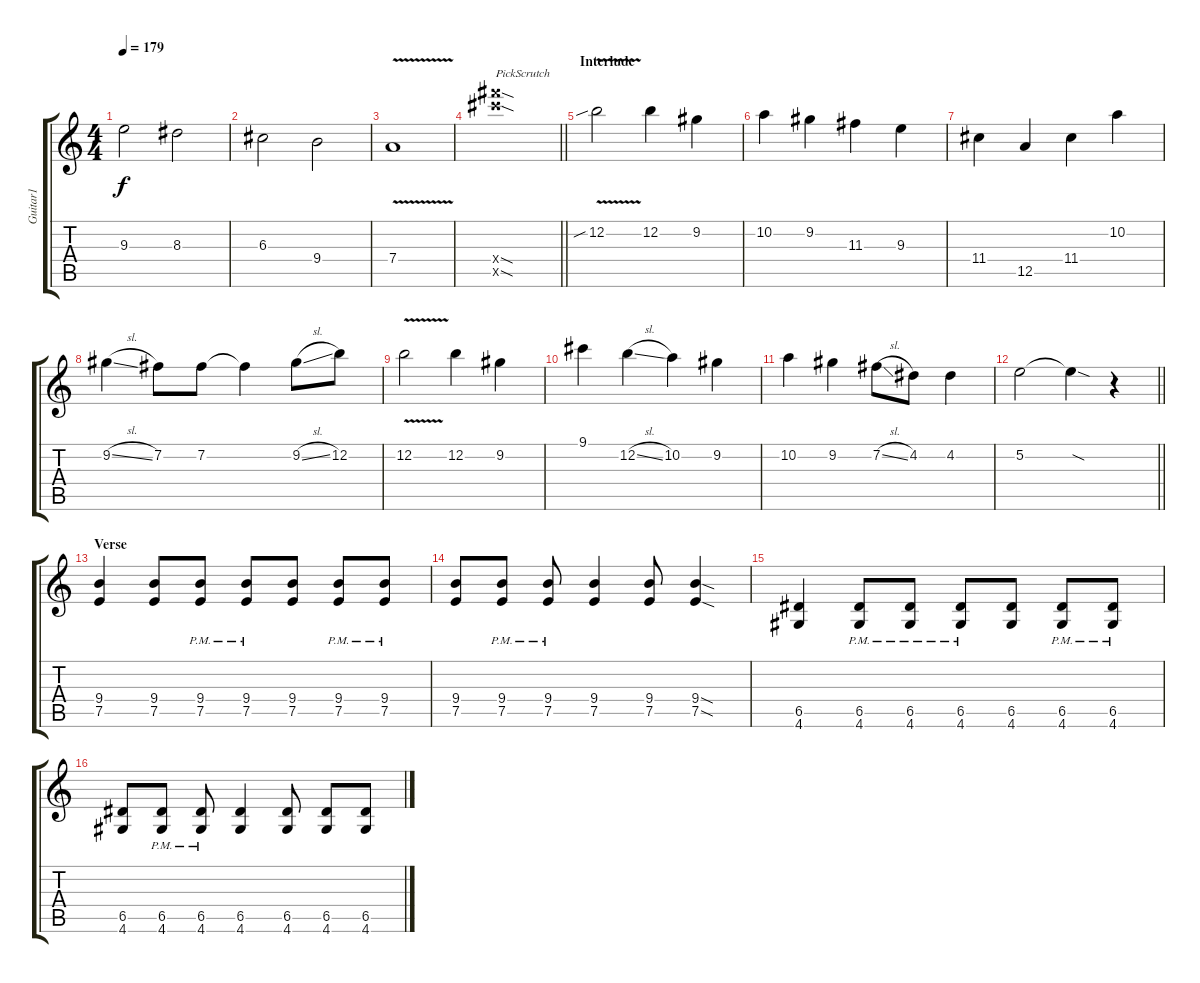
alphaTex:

\track ("Guitar1" "Guitar1") {instrument distortionguitar}
\staff {score tabs}
\tuning (E4 B3 G3 D3 A2 E2) {hide}
\ts (4 4)
\tempo 179
\clef g2
\ks c
9.3.2{dy f} 8.3.2 |
6.3.2 9.4.2 |
7.4{v}.1 |
\barLineRight lightlight
(28.4{sod x} 28.5{sod x}).1{txt "PickScrutch"} |
\section ("" "Interlude")
12.2{v sib}.2 12.2.4 9.2.4 |
10.2.4 9.2.4 11.3.4 9.3.4 |
11.4.4 12.5.4 11.4.4 10.2.4 |
9.2{sl}.4 7.2.8 7.2.8 7.2{t}.4 9.2{sl}.8 12.2.8 |
12.2{v}.2 12.2.4 9.2.4 |
9.1.4 12.2{sl}.4 10.2.4 9.2.4 |
10.2.4 9.2.4 7.2{sl}.8 4.2.8 4.2.4 |
\barLineRight lightlight
5.2.2 5.2{sod t}.4 r.4 |
\section ("" "Verse")
(9.4 7.5).4 (9.4 7.5).8 (9.4{pm} 7.5{pm}).8 (9.4{pm} 7.5{pm}).8 (9.4 7.5).8 (9.4{pm} 7.5{pm}).8 (9.4{pm} 7.5{pm}).8 |
(9.4 7.5).8 (9.4{pm} 7.5{pm}).8 (9.4{pm} 7.5{pm}).8 (9.4 7.5).4 (9.4 7.5).8 (9.4{sod} 7.5{sod}).4 |
(6.5 4.6).4 (6.5{pm} 4.6{pm}).8 (6.5{pm} 4.6{pm}).8 (6.5{pm} 4.6{pm}).8 (6.5 4.6).8 (6.5{pm} 4.6{pm}).8 (6.5{pm} 4.6{pm}).8 |
(6.5 4.6).8 (6.5{pm} 4.6{pm}).8 (6.5{pm} 4.6{pm}).8 (6.5 4.6).4 (6.5 4.6).8 (6.5 4.6).8 (6.5 4.6).8
